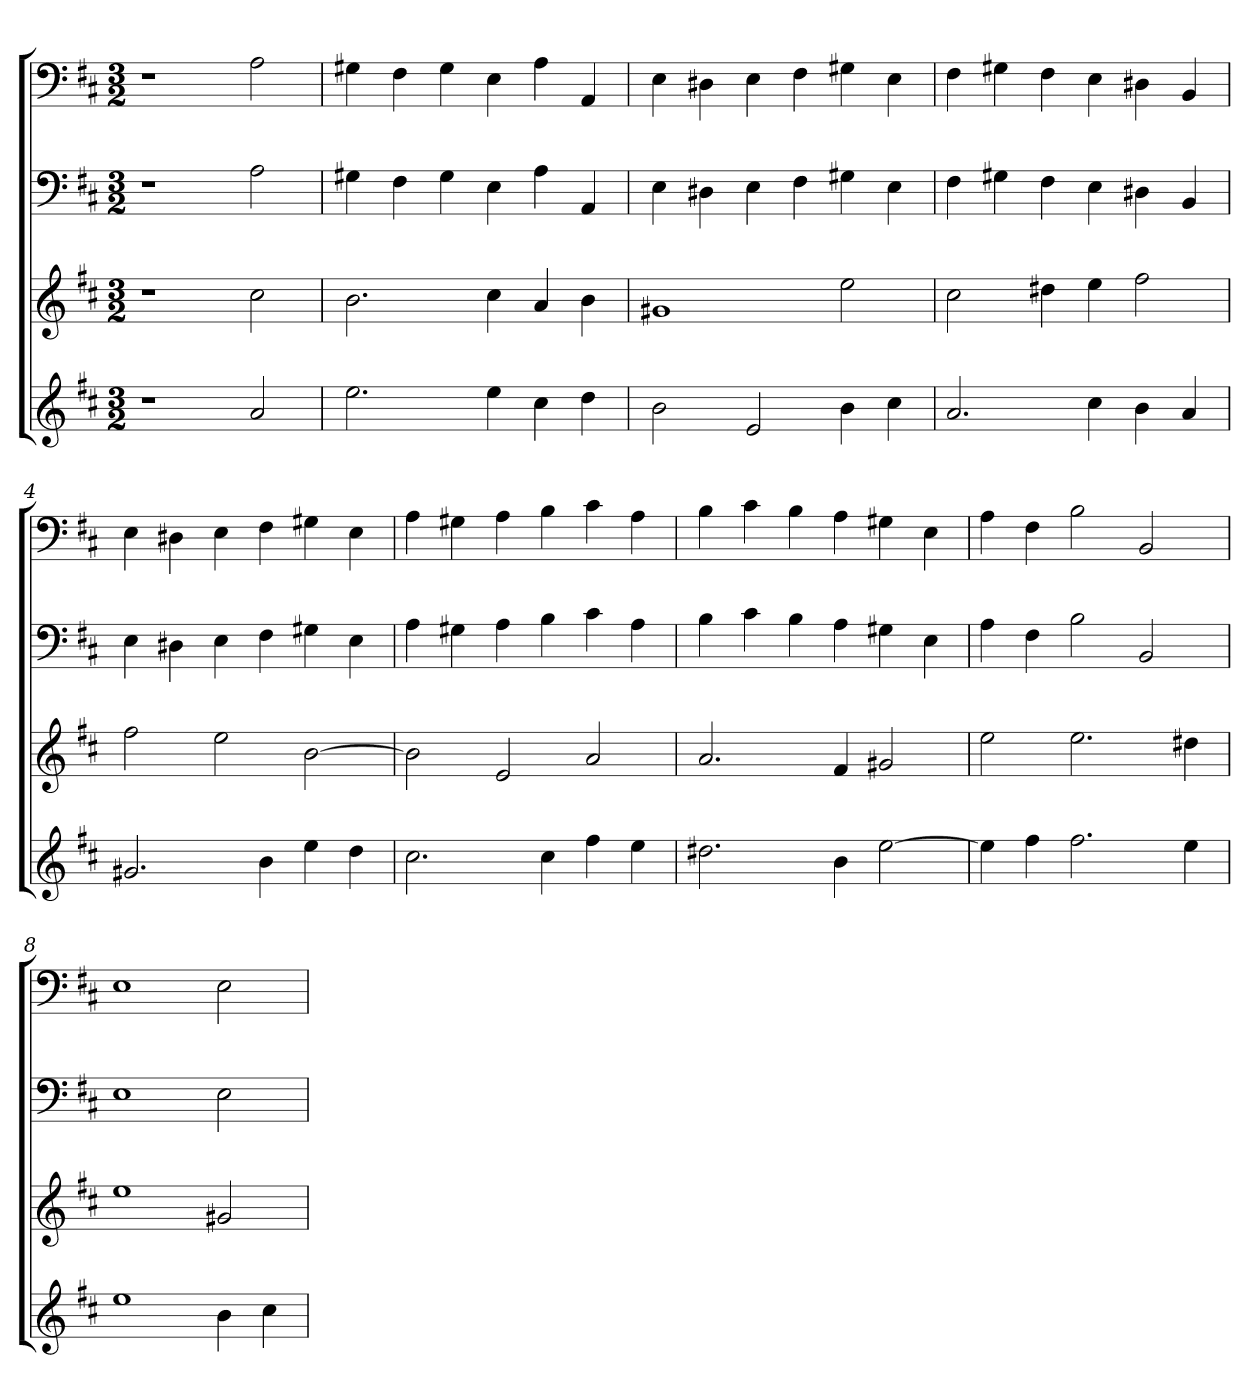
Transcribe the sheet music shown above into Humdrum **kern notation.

**kern	**kern	**kern	**kern
*part4	*part3	*part2	*part1
*staff4	*staff3	*staff2	*staff1
*k[f#c#]	*k[f#c#]	*k[f#c#]	*k[f#c#]
*D:	*D:	*D:	*D:
*M3/2	*M3/2	*M3/2	*M3/2
=	=	=	=
1r	1r	1r	1r
2a	2cc#	2A	2A
=1	=1	=1	=1
2.ee	2.b	4G#X	4G#X
.	.	4F#	4F#
.	.	4G#	4G#
4ee	4cc#	4E	4E
4cc#	4a	4A	4A
4dd	4b	4AA	4AA
=2	=2	=2	=2
2b	1g#X	4E	4E
.	.	4D#X	4D#X
2e	.	4E	4E
.	.	4F#	4F#
4b	2ee	4G#X	4G#X
4cc#	.	4E	4E
=3	=3	=3	=3
2.a	2cc#	4F#	4F#
.	.	4G#X	4G#X
.	4dd#X	4F#	4F#
4cc#	4ee	4E	4E
4b	2ff#	4D#X	4D#X
4a	.	4BB	4BB
=4	=4	=4	=4
2.g#X	2ff#	4E	4E
.	.	4D#X	4D#X
.	2ee	4E	4E
4b	.	4F#	4F#
4ee	[2b	4G#X	4G#X
4dd	.	4E	4E
=5	=5	=5	=5
2.cc#	2b]	4A	4A
.	.	4G#X	4G#X
.	2e	4A	4A
4cc#	.	4B	4B
4ff#	2a	4c#	4c#
4ee	.	4A	4A
=6	=6	=6	=6
2.dd#X	2.a	4B	4B
.	.	4c#	4c#
.	.	4B	4B
4b	4f#	4A	4A
[2ee	2g#X	4G#X	4G#X
.	.	4E	4E
=7	=7	=7	=7
4ee]	2ee	4A	4A
4ff#	.	4F#	4F#
2.ff#	2.ee	2B	2B
.	.	2BB	2BB
4ee	4dd#X	.	.
=8	=8	=8	=8
1ee	1ee	1E	1E
4b	2g#X	2E	2E
4cc#	.	.	.
=	=	=	=
*-	*-	*-	*-
